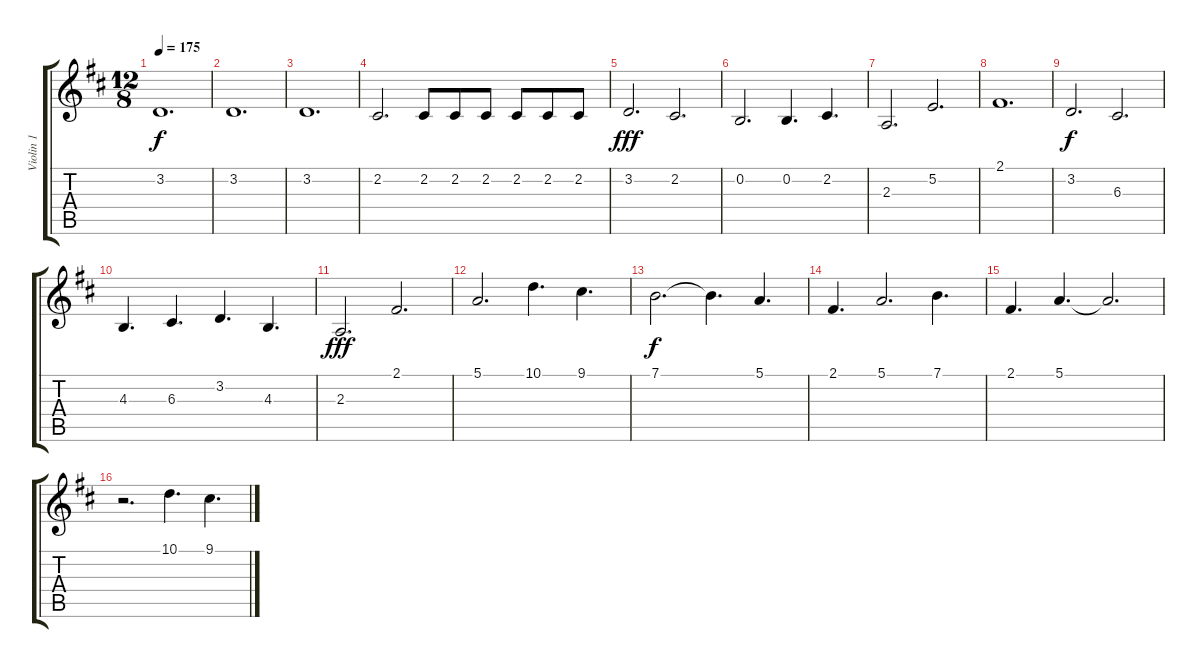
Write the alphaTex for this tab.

\track ("Violin 1" "Violin 1") {instrument violin}
\staff {score tabs}
\tuning (E4 B3 G3 D3 A2 E2) {hide}
\ts (12 8)
\tempo 175
\clef g2
\ks d
3.2.1{d dy f} |
3.2.1{d} |
3.2.1{d} |
2.2.2{d} 2.2.8 2.2.8 2.2.8 2.2.8 2.2.8 2.2.8 |
3.2.2{d dy fff} 2.2.2{d} |
0.2.2{d} 0.2.4{d} 2.2.4{d} |
2.3.2{d} 5.2.2{d} |
2.1.1{d} |
3.2.2{d dy f} 6.3.2{d} |
4.3.4{d} 6.3.4{d} 3.2.4{d} 4.3.4{d} |
2.3.2{d dy fff} 2.1.2{d} |
5.1.2{d} 10.1.4{d} 9.1.4{d} |
7.1.2{d dy f} 7.1{t}.4{d} 5.1.4{d} |
2.1.4{d} 5.1.2{d} 7.1.4{d} |
2.1.4{d} 5.1.4{d} 5.1{t}.2{d} |
r.2{d} 10.1.4{d} 9.1.4{d}
